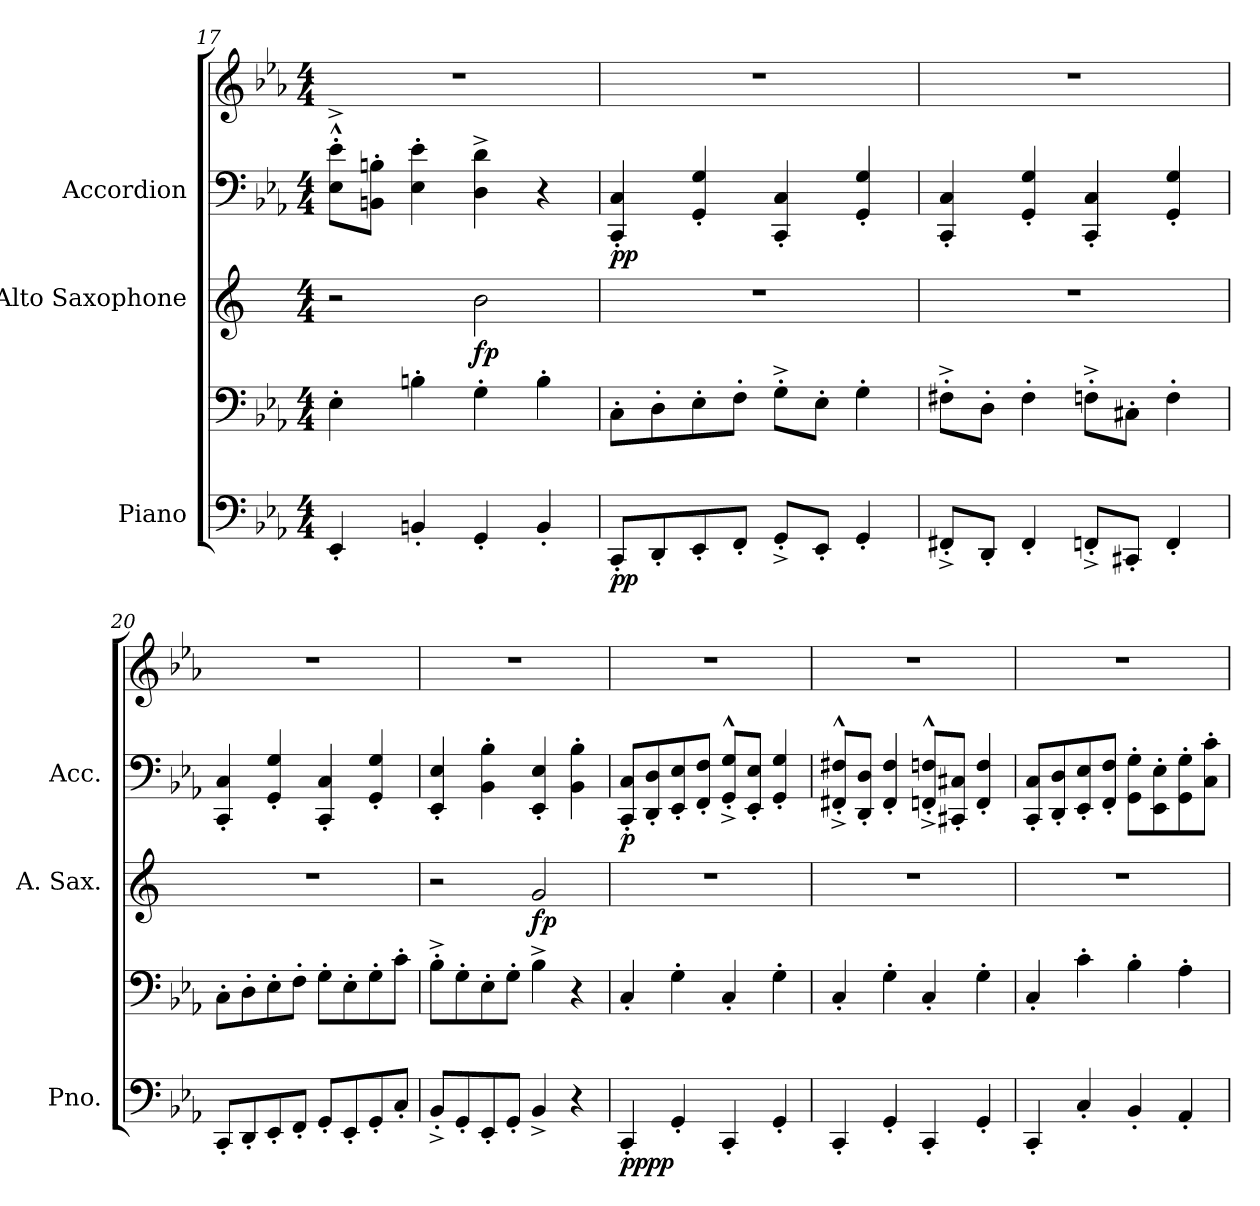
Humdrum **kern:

**kern	**kern	**dynam	**kern	**dynam	**kern	**kern	**dynam
*part3	*part3	*part3	*part2	*part2	*part1	*part1	*part1
*staff5	*staff4	*staff4/5	*staff3	*staff3	*staff2	*staff1	*staff1/2
*I"Piano	*	*	*I"Alto Saxophone	*	*I"Accordion	*	*
*I'Pno.	*	*	*I'A. Sax.	*	*I'Acc.	*	*
*clefF4	*clefF4	*	*clefG2	*	*clefF4	*clefG2	*
*	*	*	*ITrd5c9	*	*	*	*
*k[b-e-a-]	*k[b-e-a-]	*	*k[b-e-a-]	*	*k[b-e-a-]	*k[b-e-a-]	*
*M4/4	*M4/4	*	*M4/4	*	*M4/4	*M4/4	*
=17	=17	=17	=17	=17	=17	=17	=17
4EE-'/	4E-'\	.	2r	.	8E-\'^^^ 8e-\'^^^L	1r	.
.	.	.	.	.	8BBn\' 8Bn\'J	.	.
4BBn'/	4Bn'\	.	.	.	4E-\' 4e-\'	.	.
!	!	!	!	!LO:DY:b	!	!	!
4GG'/	4G'\	.	2d\	fp	4D\^ 4d\^	.	.
4BB'/	4B'\	.	.	.	4r	.	.
!!LO:PB:g=z
=18	=18	=18	=18	=18	=18	=18	=18
!	!	!LO:DY:b=2	!	!	!	!	!
!	!	!LO:DY:n=1:b	!	!	!	!	!LO:DY:b=2
8CC'/L	8C'\L	p p	1r	.	4CC/' 4C/'	1r	pp
8DD'/	8D'\	.	.	.	.	.	.
8EE-'/	8E-'\	.	.	.	4GG/' 4G/'	.	.
8FF'/J	8F'\J	.	.	.	.	.	.
8GG'^/L	8G'^\L	.	.	.	4CC/' 4C/'	.	.
8EE-'/J	8E-'\J	.	.	.	.	.	.
4GG'/	4G'\	.	.	.	4GG/' 4G/'	.	.
=19	=19	=19	=19	=19	=19	=19	=19
8FF#X'^/L	8F#X'^\L	.	1r	.	4CC/' 4C/'	1r	.
8DD'/J	8D'\J	.	.	.	.	.	.
4FF#'/	4F#'\	.	.	.	4GG/' 4G/'	.	.
8FFn'^/L	8Fn'^\L	.	.	.	4CC/' 4C/'	.	.
8CC#X'/J	8C#X'\J	.	.	.	.	.	.
4FF'/	4F'\	.	.	.	4GG/' 4G/'	.	.
=20	=20	=20	=20	=20	=20	=20	=20
8CC'/L	8C'\L	.	1r	.	4CC/' 4C/'	1r	.
8DD'/	8D'\	.	.	.	.	.	.
8EE-'/	8E-'\	.	.	.	4GG/' 4G/'	.	.
8FF'/J	8F'\J	.	.	.	.	.	.
8GG'/L	8G'\L	.	.	.	4CC/' 4C/'	.	.
8EE-'/	8E-'\	.	.	.	.	.	.
8GG'/	8G'\	.	.	.	4GG/' 4G/'	.	.
8C'/J	8c'\J	.	.	.	.	.	.
=21	=21	=21	=21	=21	=21	=21	=21
8BB-'^/L	8B-'^\L	.	2r	.	4EE-/' 4E-/'	1r	.
8GG'/	8G'\	.	.	.	.	.	.
8EE-'/	8E-'\	.	.	.	4BB-\' 4B-\'	.	.
8GG'/J	8G'\J	.	.	.	.	.	.
!	!	!	!	!LO:DY:b	!	!	!
4BB-^/	4B-^\	.	2B-/	fp	4EE-/' 4E-/'	.	.
4r	4r	.	.	.	4BB-\' 4B-\'	.	.
=22	=22	=22	=22	=22	=22	=22	=22
!	!	!LO:DY:b=2	!	!	!	!	!
!	!	!LO:DY:n=1:b	!	!	!	!	!LO:DY:b=2
4CC'/	4C'/	pp pp	1r	.	8CC/' 8C/'L	1r	p
.	.	.	.	.	8DD/' 8D/'	.	.
4GG'/	4G'\	.	.	.	8EE-/' 8E-/'	.	.
.	.	.	.	.	8FF/' 8F/'J	.	.
4CC'/	4C'/	.	.	.	8GG/'^^^ 8G/'^^^L	.	.
.	.	.	.	.	8EE-/' 8E-/'J	.	.
4GG'/	4G'\	.	.	.	4GG/' 4G/'	.	.
!!LO:LB:g=z
=23	=23	=23	=23	=23	=23	=23	=23
4CC'/	4C'/	.	1r	.	8FF#X/'^^^ 8F#X/'^^^L	1r	.
.	.	.	.	.	8DD/' 8D/'J	.	.
4GG'/	4G'\	.	.	.	4FF#/' 4F#/'	.	.
4CC'/	4C'/	.	.	.	8FFn/'^^^ 8Fn/'^^^L	.	.
.	.	.	.	.	8CC#X/' 8C#X/'J	.	.
4GG'/	4G'\	.	.	.	4FF/' 4F/'	.	.
=24	=24	=24	=24	=24	=24	=24	=24
4CC'/	4C'/	.	1r	.	8CC/' 8C/'L	1r	.
.	.	.	.	.	8DD/' 8D/'	.	.
4C'/	4c'\	.	.	.	8EE-/' 8E-/'	.	.
.	.	.	.	.	8FF/' 8F/'J	.	.
4BB-'/	4B-'\	.	.	.	8GG\' 8G\'L	.	.
.	.	.	.	.	8EE-\' 8E-\'	.	.
4AA-'/	4A-'\	.	.	.	8GG\' 8G\'	.	.
.	.	.	.	.	8C\' 8c\'J	.	.
=	=	=	=	=	=	=	=
*-	*-	*-	*-	*-	*-	*-	*-
